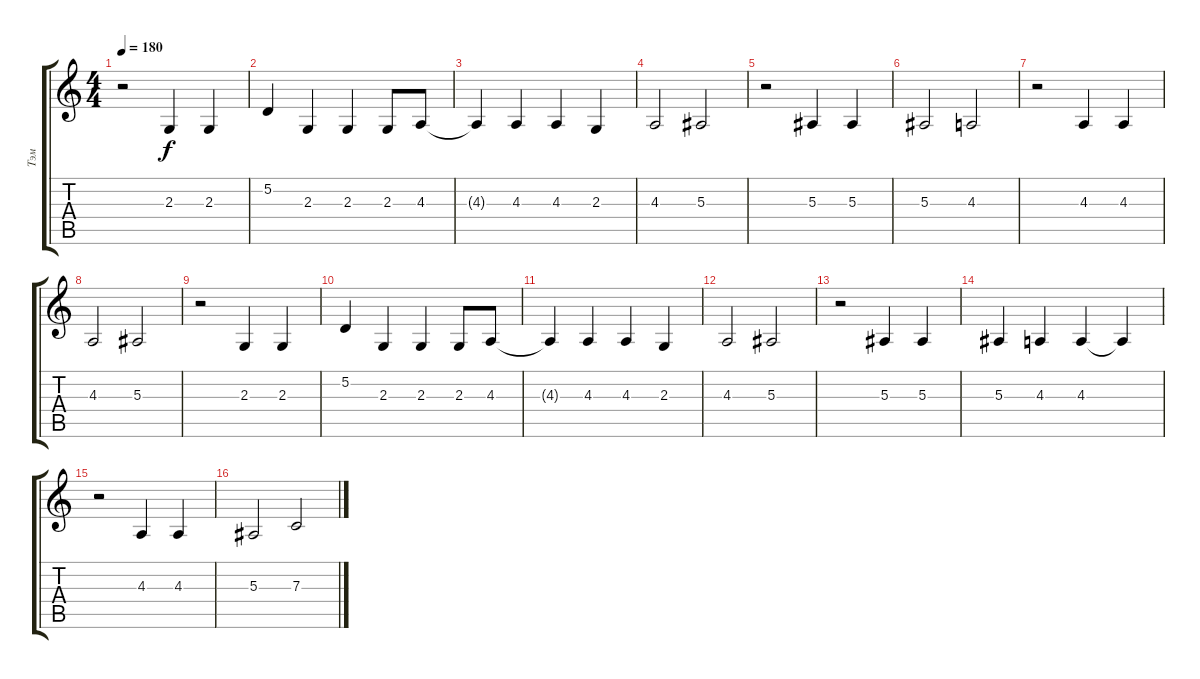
\track ("Тэм" "Тэм") {instrument clarinet}
\staff {score tabs}
\tuning (D4 A3 F3 C3 G2 D2) {hide}
\ts (4 4)
\tempo 180
\clef g2
\ks c
r.2{dy f} 2.3.4 2.3.4 |
5.2.4 2.3.4 2.3.4 2.3.8 4.3.8 |
4.3{t}.4 4.3.4 4.3.4 2.3.4 |
4.3.2 5.3.2 |
r.2 5.3.4 5.3.4 |
5.3.2 4.3.2 |
r.2 4.3.4 4.3.4 |
4.3.2 5.3.2 |
r.2 2.3.4 2.3.4 |
5.2.4 2.3.4 2.3.4 2.3.8 4.3.8 |
4.3{t}.4 4.3.4 4.3.4 2.3.4 |
4.3.2 5.3.2 |
r.2 5.3.4 5.3.4 |
5.3.4 4.3.4 4.3.4 4.3{t}.4 |
r.2 4.3.4 4.3.4 |
5.3.2 7.3.2
